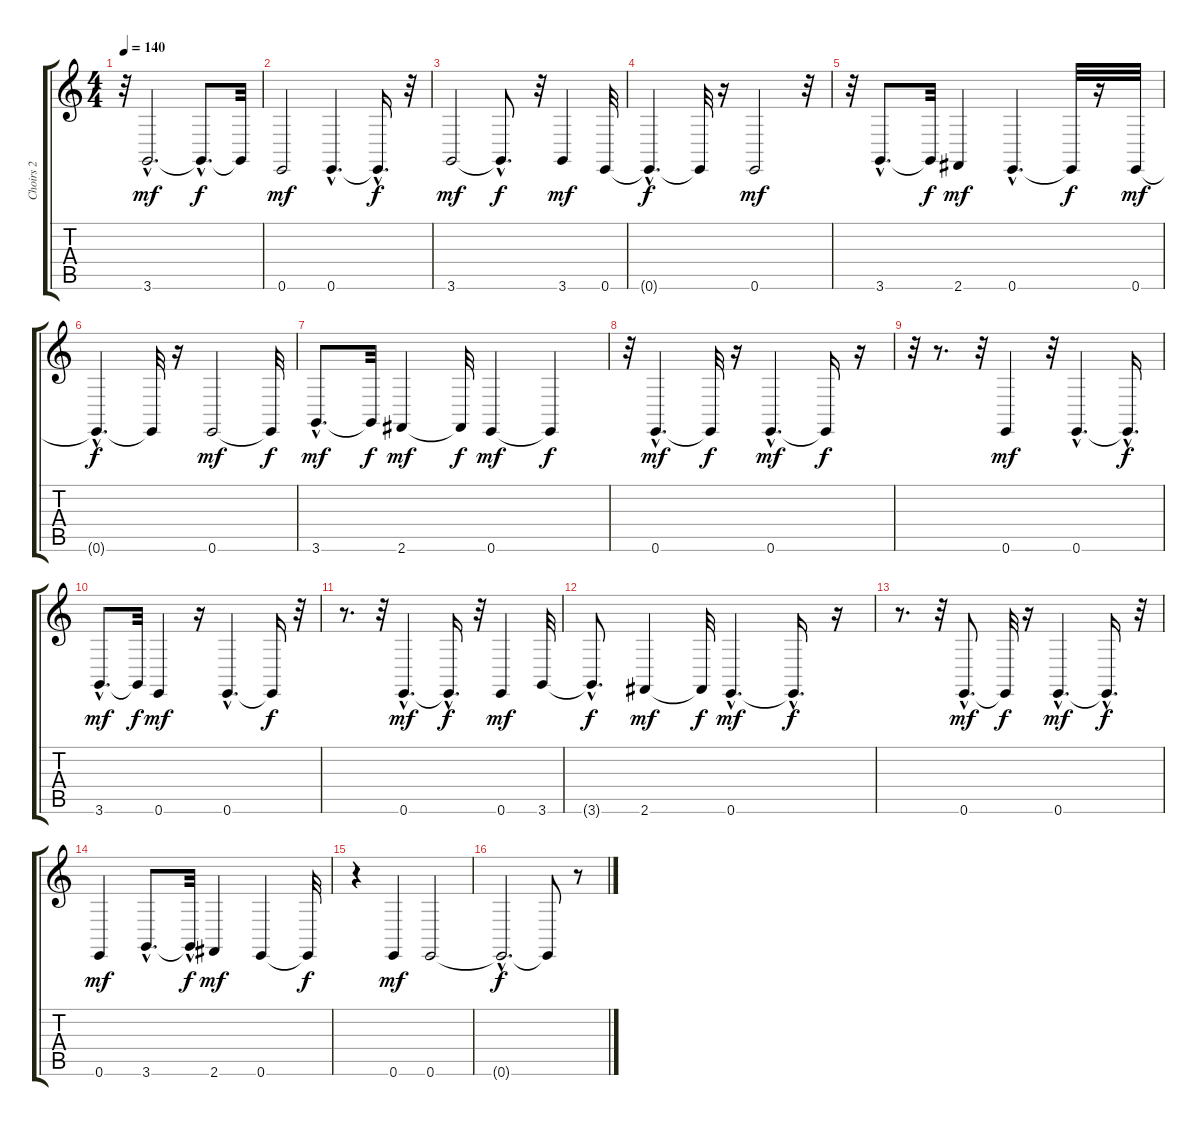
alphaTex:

\track ("Choirs 2" "Choirs 2") {instrument choiraahs}
\staff {score tabs}
\tuning (E4 B3 G3 D3 A2 E2) {hide}
\ts (4 4)
\tempo 140
\clef g2
\ks c
r.32{dy mf} 3.6{hac}.2{d} 3.6{hac t}.8{d dy f} 3.6{t}.32 |
0.6.2{dy mf} 0.6{hac}.4{d} 0.6{hac t}.16{d dy f} r.32 |
3.6.2{dy mf} 3.6{hac t}.8{d dy f} r.32 3.6.4{dy mf} 0.6.32 |
0.6{hac t}.4{d dy f} 0.6{t}.32 r.16 0.6.2{dy mf} r.32 |
r.32 3.6{hac}.8{d} 3.6{t}.32{dy f} 2.6.4{dy mf} 0.6{hac}.4{d} 0.6{t}.32{dy f} r.16 0.6.32{dy mf} |
0.6{hac t}.4{d dy f} 0.6{t}.32 r.16 0.6.2{dy mf} 0.6{t}.32{dy f} |
3.6{hac}.8{d dy mf} 3.6{t}.32{dy f} 2.6.4{dy mf} 2.6{t}.32{dy f} 0.6.4{dy mf} 0.6{t}.4{dy f} |
r.32 0.6{hac}.4{d dy mf} 0.6{t}.32{dy f} r.16 0.6{hac}.4{d dy mf} 0.6{t}.16{dy f} r.16 |
r.32 r.8{d} r.32 0.6.4{dy mf} r.32 0.6{hac}.4{d} 0.6{hac t}.16{d dy f} |
3.6{hac}.8{d dy mf} 3.6{t}.32{dy f} 0.6.4{dy mf} r.16 0.6{hac}.4{d} 0.6{t}.16{dy f} r.32 |
r.8{d} r.32 0.6{hac}.4{d dy mf} 0.6{hac t}.16{d dy f} r.32 0.6.4{dy mf} 3.6.32 |
3.6{hac t}.8{d dy f} 2.6.4{dy mf} 2.6{t}.32{dy f} 0.6{hac}.4{d dy mf} 0.6{hac t}.16{d dy f} r.16 |
r.8{d} r.32 0.6{hac}.8{d dy mf} 0.6{t}.32{dy f} r.16 0.6{hac}.4{d dy mf} 0.6{hac t}.16{d dy f} r.32 |
0.6.4{dy mf} 3.6{hac}.8{d} 3.6{hac t}.32{dy f} 2.6.4{dy mf} 0.6.4 0.6{t}.32{dy f} |
r.4 0.6.4{dy mf} 0.6.2 |
0.6{hac t}.2{d dy f} 0.6{t}.8 r.8
